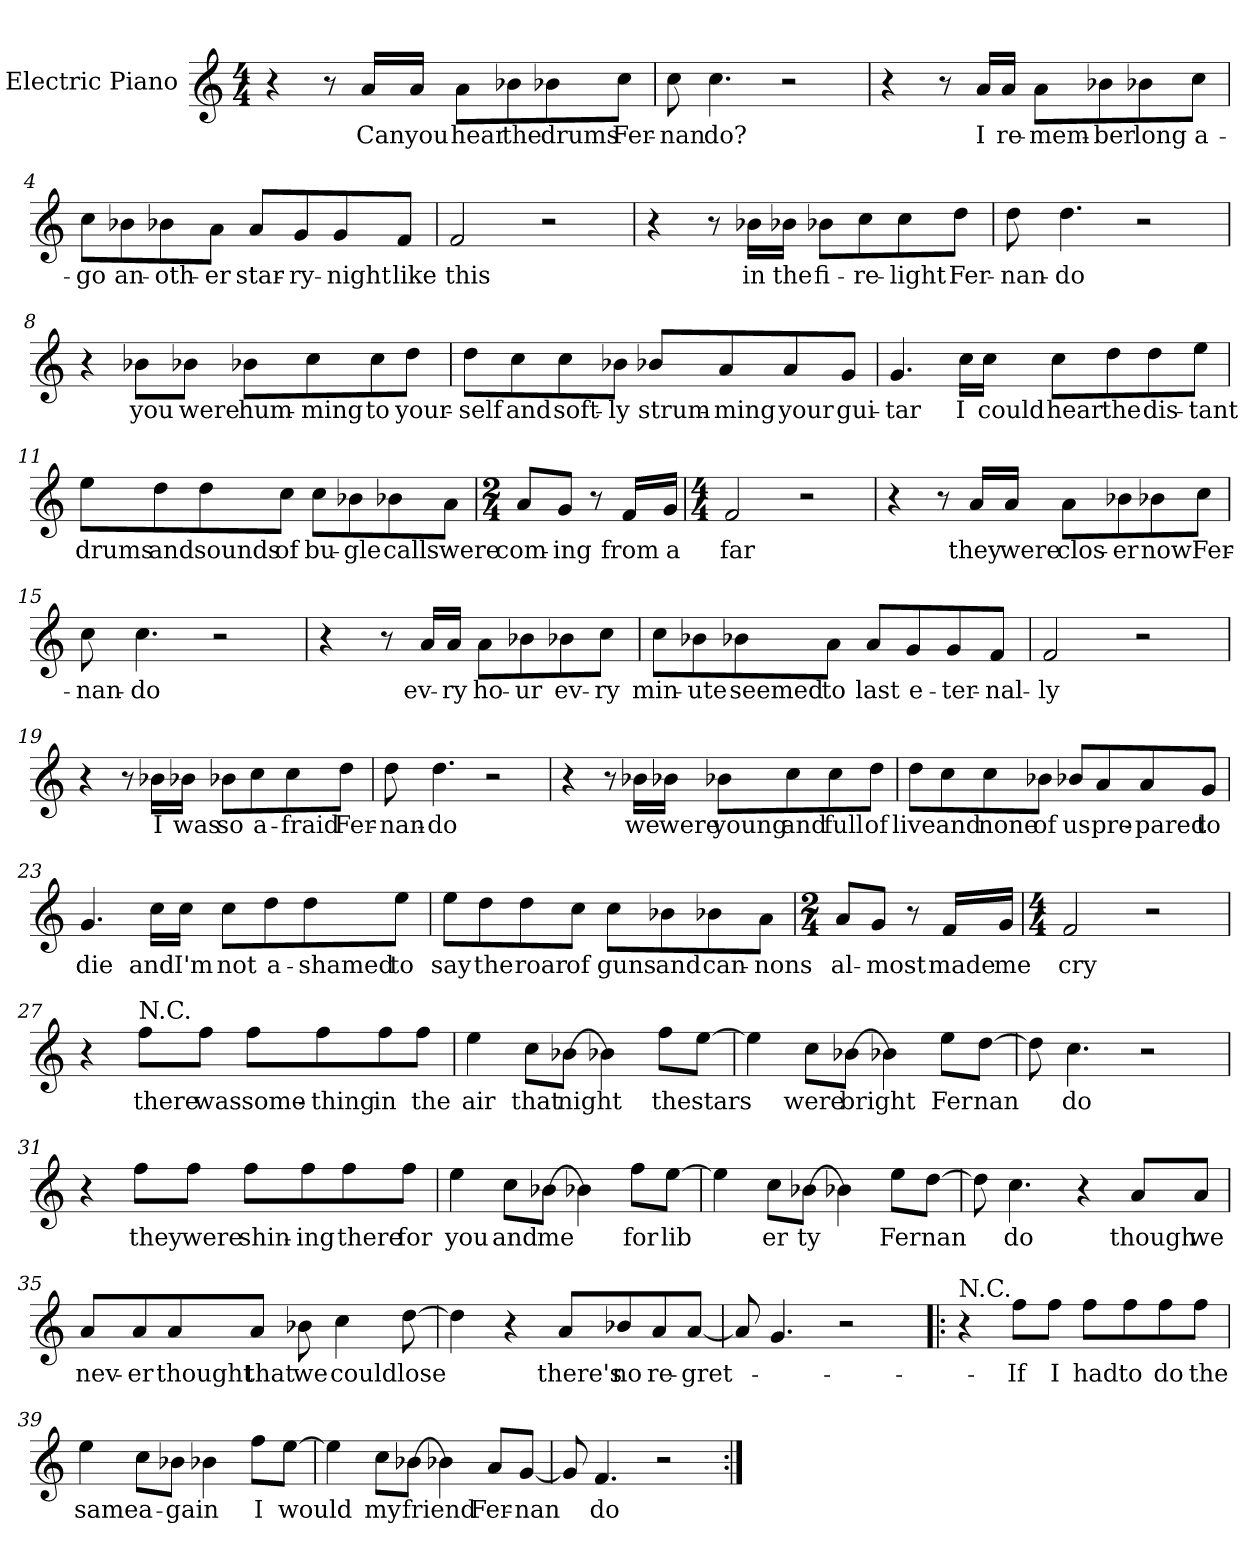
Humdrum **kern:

**kern	**text
*part1	*part1
*staff1	*staff1
*I"Electric Piano	*
*I'E.Pno	*
*clefG2	*
*k[]	*
*C:	*
*M4/4	*
=1	=1
4r	.
8r	.
16a/L	Can
16a/J	you
8a\L	hear
8b-X\	the
8b-X\	drums
8cc\J	Fer-
=2	=2
8cc\	-nan
4.cc\	do?
2r	.
=3	=3
4r	.
8r	.
16a/L	I
16a/J	re-
8a\L	-mem-
8b-X\	-ber
8b-X\	long
8cc\J	a-
!!LO:LB:g=z
=4	=4
8cc\L	-go
8b-X\	an-
8b-X\	-oth-
8a\J	-er
8a/L	star-
8g/	-ry-
8g/	-night
8f/J	like
=5	=5
2f/	this
2r	.
=6	=6
4r	.
8r	.
16b-X\L	in
16b-X\J	the
8b-X\L	fi-
8cc\	-re-
8cc\	-light
8dd\J	Fer-
=7	=7
8dd\	-nan-
4.dd\	-do
2r	.
!!LO:LB:g=z
=8	=8
4r	.
8b-X\L	you
8b-X\J	were
8b-X\L	hum-
8cc\	-ming
8cc\	to
8dd\J	your-
=9	=9
8dd\L	-self
8cc\	and
8cc\	soft-
8b-X\J	-ly
8b-X/L	strum-
8a/	-ming
8a/	your
8g/J	gui-
!!LO:LB:g=z
=10	=10
4.g/	-tar
16cc\L	I
16cc\J	could
8cc\L	hear
8dd\	the
8dd\	dis-
8ee\J	-tant
=11	=11
8ee\L	drums
8dd\	and
8dd\	sounds
8cc\J	of
8cc\L	bu-
8b-X\	-gle
8b-X\	calls
8a\J	were
!!LO:LB:g=z
=12	=12
*M2/4	*
8a/L	com-
8g/J	-ing
8r	.
16f/L	from
16g/J	a
=13	=13
*M4/4	*
2f/	far
2r	.
=14	=14
4r	.
8r	.
16a/L	they
16a/J	were
8a\L	clos-
8b-X\	-er
8b-X\	now
8cc\J	Fer-
=15	=15
8cc\	-nan-
4.cc\	-do
2r	.
!!LO:LB:g=z
=16	=16
4r	.
8r	.
16a/L	ev-
16a/J	-ry
8a\L	ho-
8b-X\	-ur
8b-X\	ev-
8cc\J	-ry
=17	=17
8cc\L	min-
8b-X\	-ute
8b-X\	seemed
8a\J	to
8a/L	last
8g/	e-
8g/	-ter-
8f/J	-nal-
=18	=18
2f/	-ly
2r	.
!!LO:LB:g=z
=19	=19
4r	.
8r	.
16b-X\L	I
16b-X\J	was
8b-X\L	so
8cc\	a-
8cc\	-fraid
8dd\J	Fer-
=20	=20
8dd\	-nan-
4.dd\	-do
2r	.
=21	=21
4r	.
8r	.
16b-X\L	we
16b-X\J	were
8b-X\L	young
8cc\	and
8cc\	full
8dd\J	of
!!LO:LB:g=z
=22	=22
8dd\L	live
8cc\	and
8cc\	none
8b-X\J	of
8b-X/L	us
8a/	pre-
8a/	pared
8g/J	to
=23	=23
4.g/	die
16cc\L	and
16cc\J	I'm
8cc\L	not
8dd\	a-
8dd\	-shamed
8ee\J	to
!!LO:PB:g=z
=24	=24
8ee\L	say
8dd\	the
8dd\	roar
8cc\J	of
8cc\L	guns
8b-X\	and
8b-X\	can-
8a\J	-nons
=25	=25
*M2/4	*
8a/L	al-
8g/J	-most
8r	.
16f/L	made
16g/J	me
=26	=26
*M4/4	*
2f/	cry
2r	.
!!LO:LB:g=z
=27	=27
4r	.
!LO:TX:a:t=N.C.	!
8ff\L	there
8ff\J	was
8ff\L	some-
8ff\	-thing
8ff\	in
8ff\J	the
=28	=28
4ee\	air
8cc\L	that
[8b-X\J	night
4b-X\]	.
8ff\L	the
[8ee\J	stars
!!LO:LB:g=z
=29	=29
4ee\]	.
8cc\L	were
[8b-X\J	bright
4b-X\]	.
8ee\L	Fer
[8dd\J	nan
=30	=30
8dd\]	.
4.cc\	do
2r	.
=31	=31
4r	.
8ff\L	they
8ff\J	were
8ff\L	shin-
8ff\	-ing
8ff\	there
8ff\J	for
!!LO:LB:g=z
=32	=32
4ee\	you
8cc\L	and
[8b-X\J	me
4b-X\]	.
8ff\L	for
[8ee\J	-lib
=33	=33
4ee\]	.
8cc\L	er
[8b-X\J	ty
4b-X\]	.
8ee\L	Fer
[8dd\J	nan
=34	=34
8dd\]	.
4.cc\	do
4r	.
8a/L	though
8a/J	we
!!LO:LB:g=z
=35	=35
8a/L	nev-
8a/	-er
8a/	thought
8a/J	that
8b-X\	we
4cc\	could
[8dd\	lose
=36	=36
4dd\]	.
4r	.
8a/L	there's
8b-X/	no
8a/	re-
[8a/J	-gret-
=37	=37
8a/]	.
4.g/	.
2r	.
!!LO:LB:g=z
=38!|:	=38!|:
!LO:TX:a:t=N.C.	!
4r	.
8ff\L	If
8ff\J	I
8ff\L	had
8ff\	to
8ff\	do
8ff\J	the
=39	=39
4ee\	same
8cc\L	a-
8b-X\J	-gain
4b-X\	.
8ff\L	I
[8ee\J	would
=40	=40
4ee\]	.
8cc\L	my
[8b-X\J	friend
4b-X\]	.
8a/L	Fer-
[8g/J	-nan
!!LO:LB:g=z
=41	=41
8g/]	.
4.f/	do
2r	.
=:|!	=:|!
*-	*-
